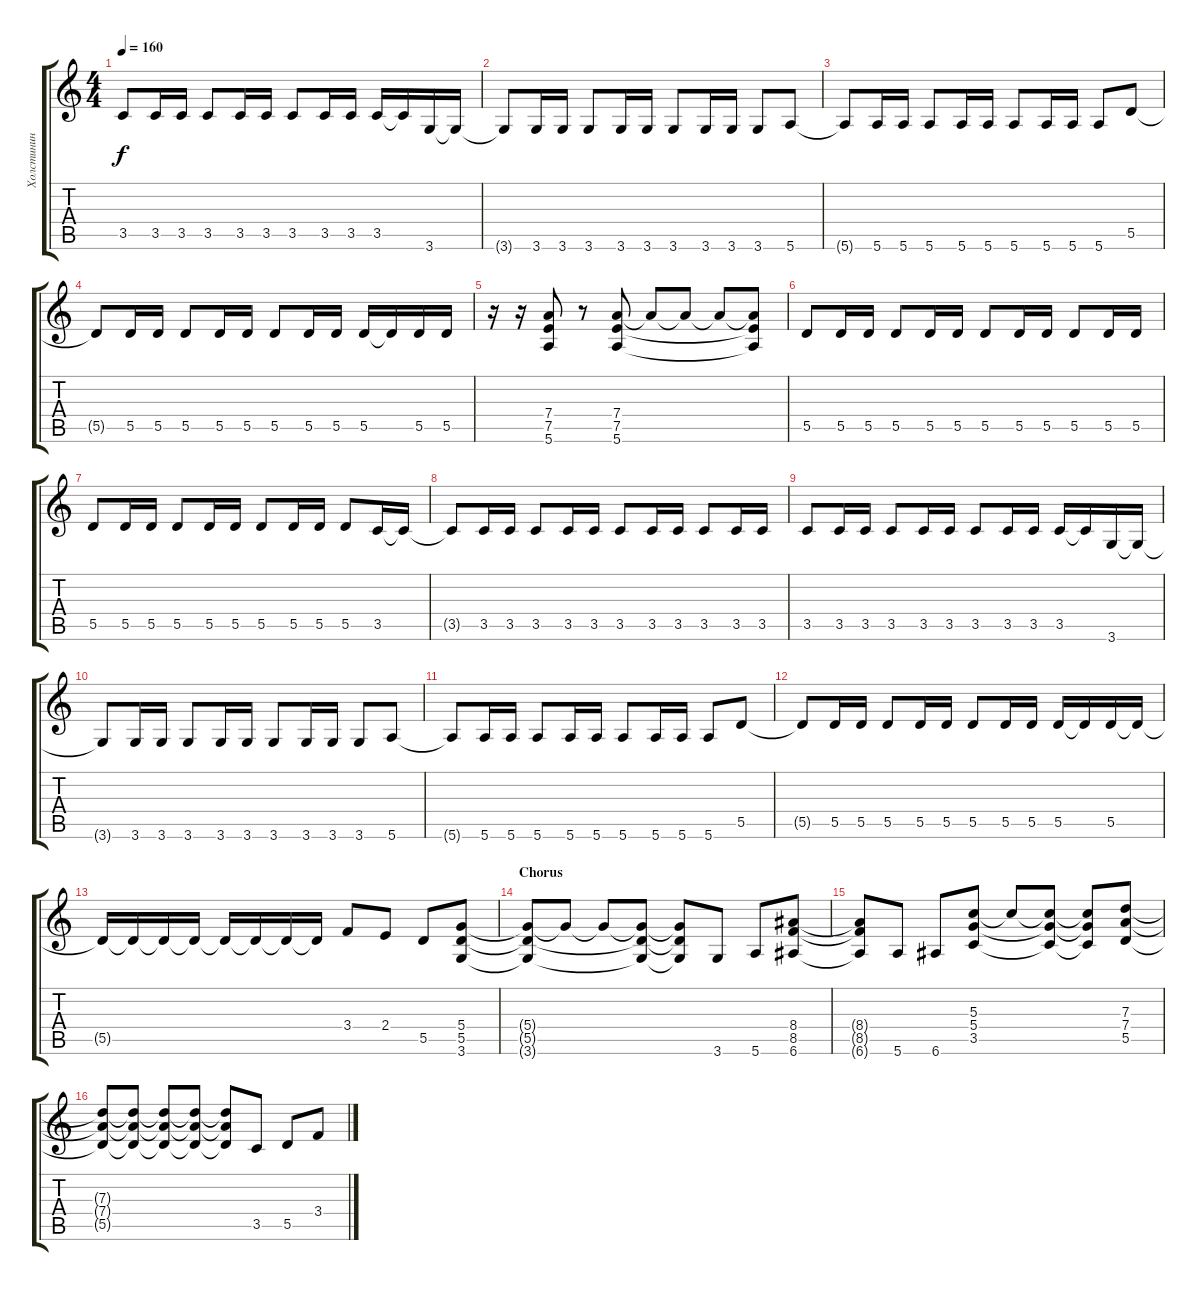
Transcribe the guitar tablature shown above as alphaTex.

\track ("Холстинин (Guitar 1)" "Холстинин ") {instrument distortionguitar}
\staff {score tabs}
\tuning (E4 B3 G3 D3 A2 E2) {hide}
\ts (4 4)
\tempo 160
\clef g2
\ks c
3.5.8{dy f} 3.5.16 3.5.16 3.5.8 3.5.16 3.5.16 3.5.8 3.5.16 3.5.16 3.5.16 3.5{t}.16 3.6.16 3.6{t}.16 |
3.6{t}.8 3.6.16 3.6.16 3.6.8 3.6.16 3.6.16 3.6.8 3.6.16 3.6.16 3.6.8 5.6.8 |
5.6{t}.8 5.6.16 5.6.16 5.6.8 5.6.16 5.6.16 5.6.8 5.6.16 5.6.16 5.6.8 5.5.8 |
5.5{t}.8 5.5.16 5.5.16 5.5.8 5.5.16 5.5.16 5.5.8 5.5.16 5.5.16 5.5.16 5.5{t}.16 5.5.16 5.5.16 |
r.16 r.16 (7.4 7.5 5.6).8 r.8 (7.4 7.5 5.6).8 7.4{t}.8 7.4{t}.8 7.4{t}.8 (7.4{t} 7.5{t} 5.6{t}).8 |
5.5.8 5.5.16 5.5.16 5.5.8 5.5.16 5.5.16 5.5.8 5.5.16 5.5.16 5.5.8 5.5.16 5.5.16 |
5.5.8 5.5.16 5.5.16 5.5.8 5.5.16 5.5.16 5.5.8 5.5.16 5.5.16 5.5.8 3.5.16 3.5{t}.16 |
3.5{t}.8 3.5.16 3.5.16 3.5.8 3.5.16 3.5.16 3.5.8 3.5.16 3.5.16 3.5.8 3.5.16 3.5.16 |
3.5.8 3.5.16 3.5.16 3.5.8 3.5.16 3.5.16 3.5.8 3.5.16 3.5.16 3.5.16 3.5{t}.16 3.6.16 3.6{t}.16 |
3.6{t}.8 3.6.16 3.6.16 3.6.8 3.6.16 3.6.16 3.6.8 3.6.16 3.6.16 3.6.8 5.6.8 |
5.6{t}.8 5.6.16 5.6.16 5.6.8 5.6.16 5.6.16 5.6.8 5.6.16 5.6.16 5.6.8 5.5.8 |
5.5{t}.8 5.5.16 5.5.16 5.5.8 5.5.16 5.5.16 5.5.8 5.5.16 5.5.16 5.5.16 5.5{t}.16 5.5.16 5.5{t}.16 |
5.5{t}.16 5.5{t}.16 5.5{t}.16 5.5{t}.16 5.5{t}.16 5.5{t}.16 5.5{t}.16 5.5{t}.16 3.4.8 2.4.8 5.5.8 (5.4 5.5 3.6).8 |
\section ("" "Chorus")
(5.4{t} 5.5{t} 3.6{t}).8 5.4{t}.8 5.4{t}.8 (5.4{t} 5.5{t} 3.6{t}).8 (5.4{t} 5.5{t} 3.6{t}).8 3.6.8 5.6.8 (8.4 8.5 6.6).8 |
(8.4{t} 8.5{t} 6.6{t}).8 5.6.8 6.6.8 (5.3 5.4 3.5).8 5.3{t}.8 (5.3{t} 5.4{t} 3.5{t}).8 (5.3{t} 5.4{t} 3.5{t}).8 (7.3 7.4 5.5).8 |
(7.3{t} 7.4{t} 5.5{t}).8 (7.3{t} 7.4{t} 5.5{t}).8 (7.3{t} 7.4{t} 5.5{t}).8 (7.3{t} 7.4{t} 5.5{t}).8 (7.3{t} 7.4{t} 5.5{t}).8 3.5.8 5.5.8 3.4.8
